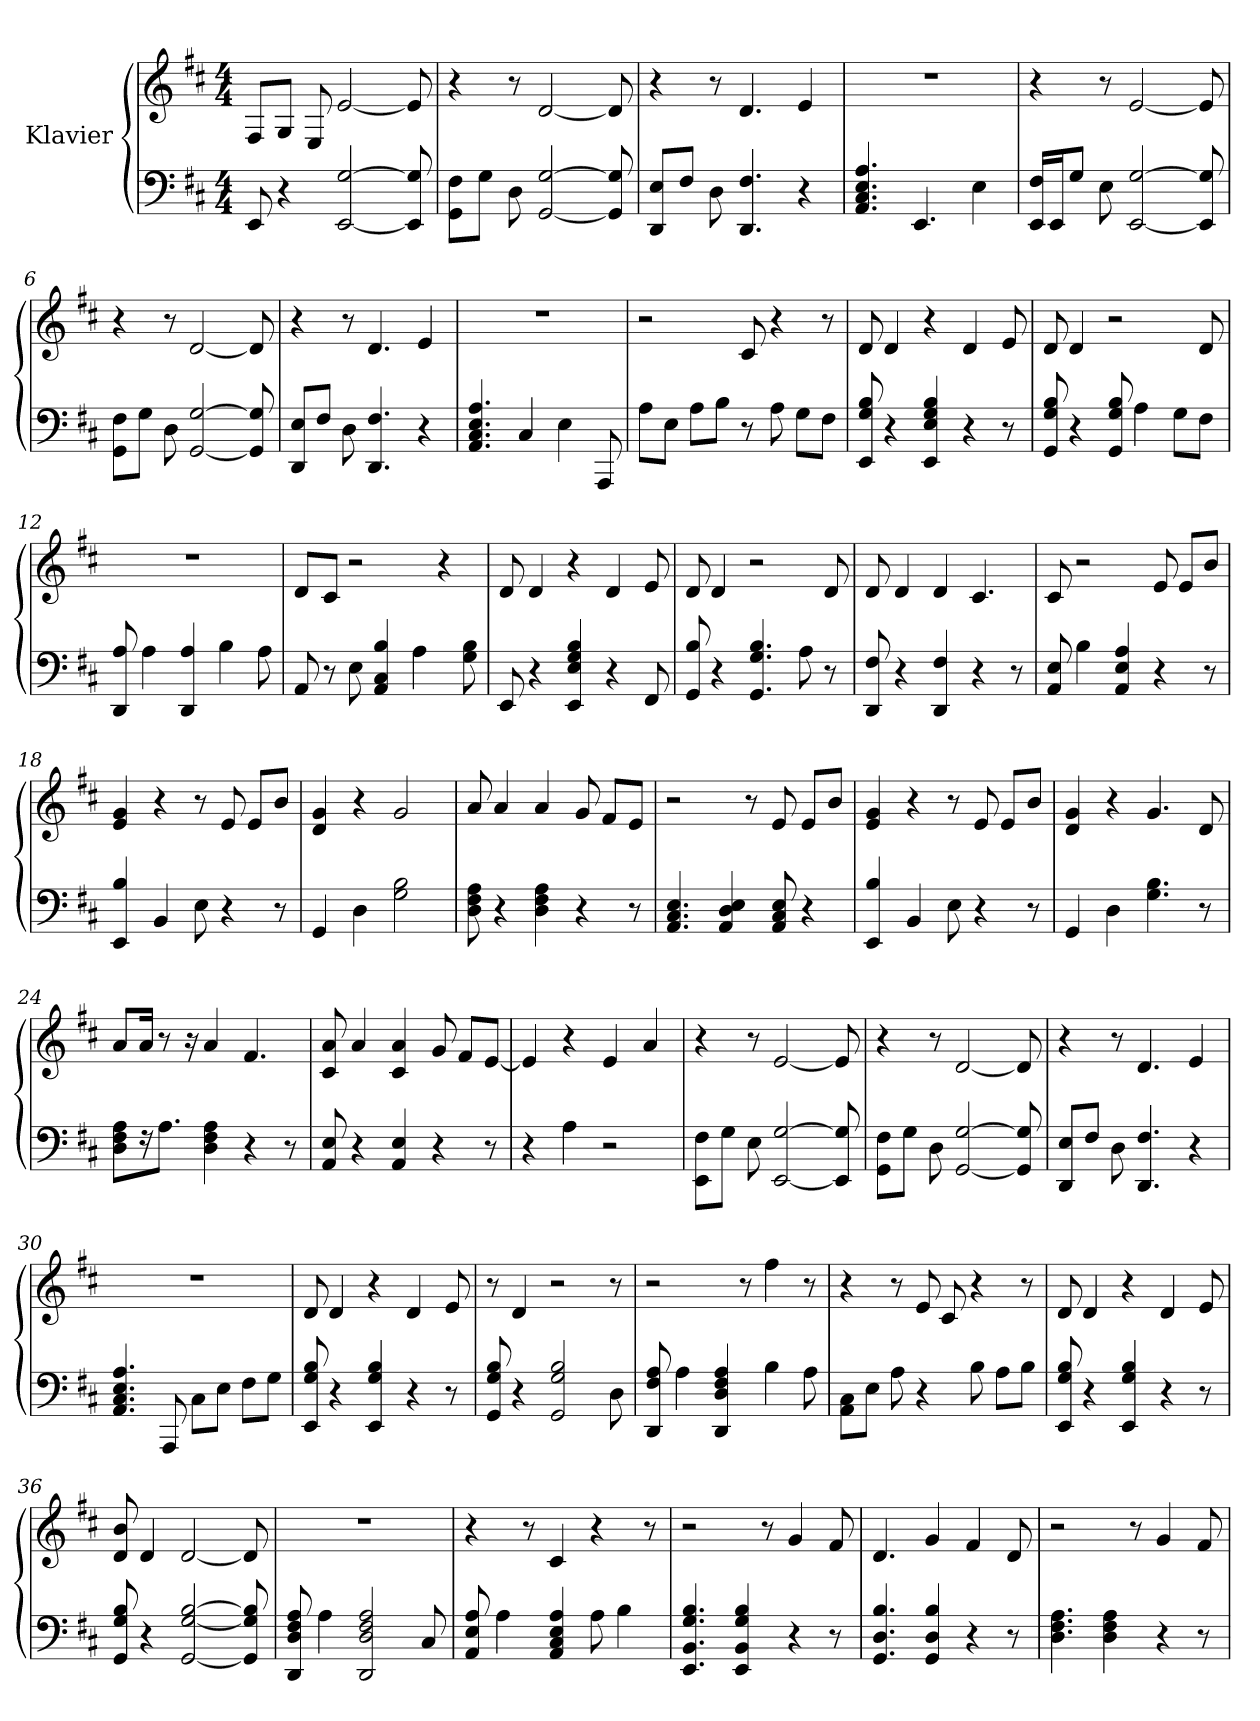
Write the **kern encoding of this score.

**kern	**kern
*part1	*part1
*staff2	*staff1
*I"Klavier	*
*clefF4	*clefG2
*k[f#c#]	*k[f#c#]
*D:	*D:
*M4/4	*M4/4
*MM102	*MM102
=1	=1
8EE/	8F#/L
4r	8G/J
.	8E/
[2G\ [2EE/	[2e/
8G\] 8EE/]	8e/]
=2	=2
8GG\ 8F#\L	4r
8G\J	.
8D\	8r
[2GG/ [2G\	[2d/
8GG/] 8G\]	8d/]
=3	=3
8DD/ 8E/L	4r
8F#/J	.
8D\	8r
4.F#\ 4.DD/	4.d/
4r	4e/
=4	=4
4.AA/ 4.C#/ 4.A\ 4.E\	1r
4.EE/	.
4E\	.
=5	=5
16F#/ 16EE/LL	4r
16EE/J	.
8G/J	.
8E\	8r
[2EE/ [2G\	[2e/
8EE/] 8G\]	8e/]
=6	=6
8F#\ 8GG\L	4r
8G\J	.
8D\	8r
[2G\ [2GG/	[2d/
8G\] 8GG/]	8d/]
=7	=7
8E/ 8DD/L	4r
8F#/J	.
8D\	8r
4.F#\ 4.DD/	4.d/
4r	4e/
=8	=8
4.E\ 4.A\ 4.AA/ 4.C#/	1r
4C#/	.
4E\	.
8AAA/	.
=9	=9
8A\L	2r
8E\J	.
8A\L	.
8B\J	.
8r	8c#/
8A\	4r
8G\L	.
8F#\J	8r
=10	=10
8G\ 8EE/ 8B\	8d/
4r	4d/
4B\ 4EE/ 4E\ 4G\	4r
4r	4d/
8r	8e/
=11	=11
8B\ 8GG/ 8G\	8d/
4r	4d/
8B\ 8GG/ 8G\	2r
4A\	.
8G\L	.
8F#\J	8d/
=12	=12
8DD/ 8A\	1r
4A\	.
4DD/ 4A\	.
4B\	.
8A\	.
=13	=13
8AA/	8d/L
8r	8c#/J
8E\	2r
4C#/ 4AA/ 4B\	.
4A\	.
.	4r
8G\ 8B\	.
=14	=14
8EE/	8d/
4r	4d/
4E\ 4B\ 4EE/ 4G\	4r
4r	4d/
8FF#/	8e/
=15	=15
8GG/ 8B\	8d/
4r	4d/
4.GG/ 4.B\ 4.G\	2r
8A\	.
8r	8d/
=16	=16
8F#\ 8DD/	8d/
4r	4d/
4DD/ 4F#\	4d/
4r	4.c#/
8r	.
=17	=17
8AA/ 8E\	8c#/
4B\	2r
4E\ 4A\ 4AA/	.
4r	8e/
.	8e/L
8r	8b/J
=18	=18
4EE/ 4B\	4g/ 4e/
4BB/	4r
8E\	8r
4r	8e/
.	8e/L
8r	8b/J
=19	=19
4GG/	4d/ 4g/
4D\	4r
2B\ 2G\	2g/
=20	=20
8F#\ 8D\ 8A\	8a/
4r	4a/
4D\ 4F#\ 4A\	4a/
4r	8g/
.	8f#/L
8r	8e/J
=21	=21
4.C#/ 4.AA/ 4.E\	2r
4AA/ 4D\ 4E\	.
.	8r
8AA/ 8C#/ 8E\	8e/
4r	8e/L
.	8b/J
=22	=22
4EE/ 4B\	4g/ 4e/
4BB/	4r
8E\	8r
4r	8e/
.	8e/L
8r	8b/J
=23	=23
4GG/	4d/ 4g/
4D\	4r
4.G\ 4.B\	4.g/
8r	8d/
=24	=24
8F#\ 8D\ 8A\L	8a/L
16r	16a/Jk
8.A\J	8r
.	16r
4A\ 4F#\ 4D\	4a/
4r	4.f#/
8r	.
=25	=25
8E\ 8AA/	8a/ 8c#/
4r	4a/
4E\ 4AA/	4a/ 4c#/
4r	8g/
.	8f#/L
8r	[8e/J
=26	=26
4r	4e/]
4A\	4r
2r	4e/
.	4a/
=27	=27
8F#\ 8EE\L	4r
8G\J	.
8E\	8r
[2G\ [2EE/	[2e/
8G\] 8EE/]	8e/]
=28	=28
8GG\ 8F#\L	4r
8G\J	.
8D\	8r
[2GG/ [2G\	[2d/
8GG/] 8G\]	8d/]
=29	=29
8E/ 8DD/L	4r
8F#/J	.
8D\	8r
4.DD/ 4.F#\	4.d/
4r	4e/
=30	=30
4.AA/ 4.E\ 4.A\ 4.C#/	1r
8AAA/	.
8C#\L	.
8E\J	.
8F#\L	.
8G\J	.
=31	=31
8B\ 8G\ 8EE/	8d/
4r	4d/
4G\ 4B\ 4EE/	4r
4r	4d/
8r	8e/
=32	=32
8GG/ 8B\ 8G\	8r
4r	4d/
2G\ 2GG/ 2B\	2r
8D\	8r
=33	=33
8DD/ 8F#\ 8A\	2r
4A\	.
4D\ 4DD/ 4A\ 4F#\	.
.	8r
4B\	4ff#\
8A\	8r
=34	=34
8AA\ 8C#\L	4r
8E\J	.
8A\	8r
4r	8e/
.	8c#/
8B\	4r
8A\L	.
8B\J	8r
=35	=35
8G\ 8EE/ 8B\	8d/
4r	4d/
4G\ 4B\ 4EE/	4r
4r	4d/
8r	8e/
=36	=36
8B\ 8GG/ 8G\	8d/ 8b\
4r	4d/
[2GG/ [2G\ [2B\	[2d/
8GG/] 8G\] 8B\]	8d/]
=37	=37
8F#\ 8D\ 8A\ 8DD/	1r
4A\	.
2DD/ 2A\ 2F#\ 2D\	.
8C#/	.
=38	=38
8AA/ 8E\ 8A\	4r
4A\	.
.	8r
4AA/ 4E\ 4C#/ 4A\	4c#/
8A\	4r
4B\	.
.	8r
=39	=39
4.G\ 4.BB/ 4.EE/ 4.B\	2r
4G\ 4BB/ 4EE/ 4B\	.
.	8r
4r	4g/
8r	8f#/
=40	=40
4.GG/ 4.D\ 4.B\	4.d/
4GG/ 4D\ 4B\	4g/
4r	4f#/
8r	8d/
=41	=41
4.F#\ 4.D\ 4.A\	2r
4F#\ 4D\ 4A\	.
.	8r
4r	4g/
8r	8f#/
=	=
*-	*-
